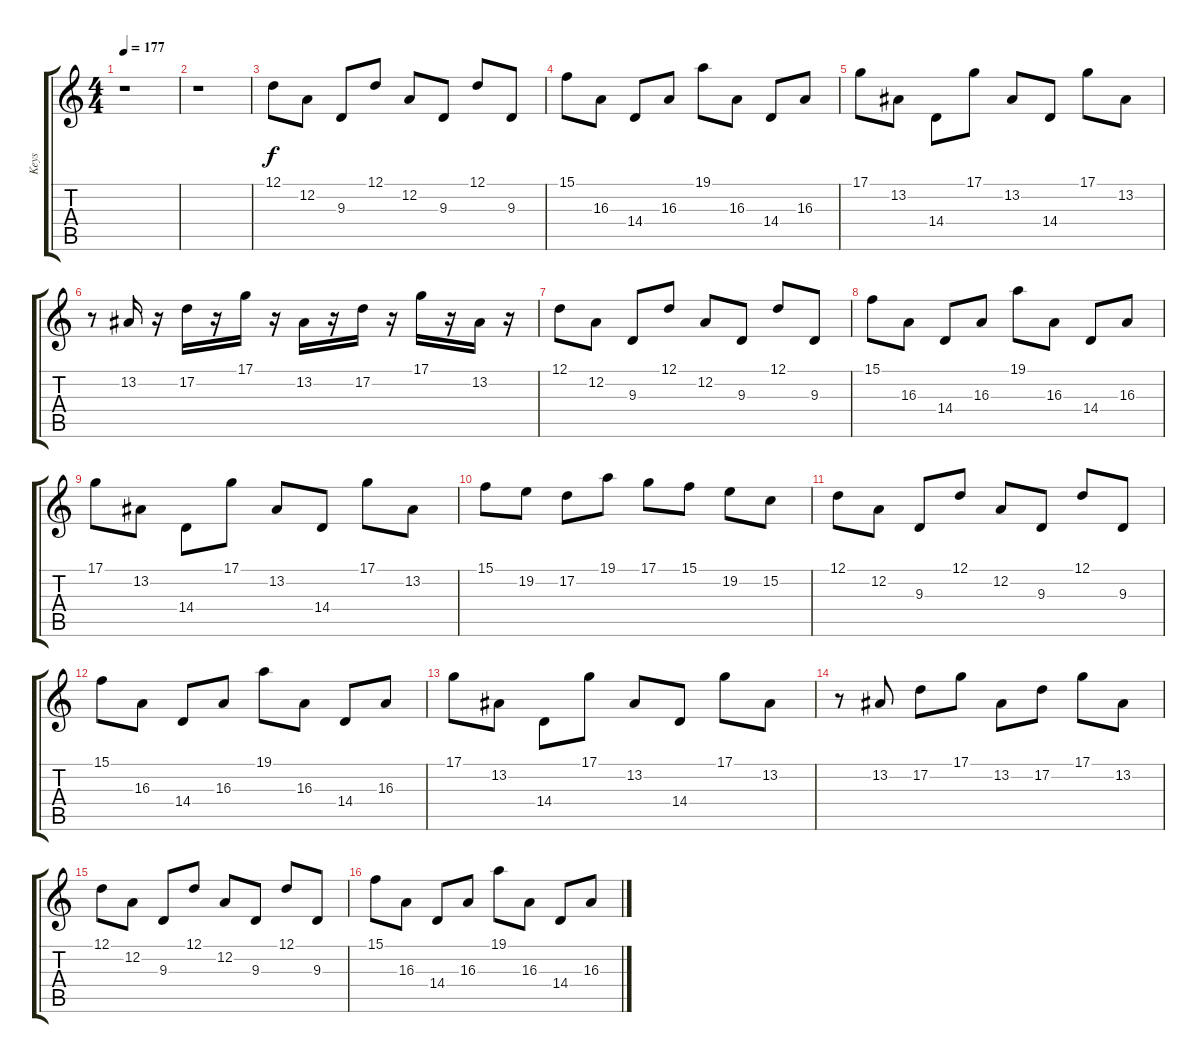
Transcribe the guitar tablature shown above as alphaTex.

\track ("Keys" "Keys") {instrument lead1square}
\staff {score tabs}
\tuning (D4 A3 F3 C3 G2 D2) {hide}
\ts (4 4)
\tempo 177
\clef g2
\ks c
r.1{dy f} |
r.1 |
12.1.8 12.2.8 9.3.8 12.1.8 12.2.8 9.3.8 12.1.8 9.3.8 |
15.1.8 16.3.8 14.4.8 16.3.8 19.1.8 16.3.8 14.4.8 16.3.8 |
17.1.8 13.2.8 14.4.8 17.1.8 13.2.8 14.4.8 17.1.8 13.2.8 |
r.8 13.2.16 r.16 17.2.16 r.16 17.1.16 r.16 13.2.16 r.16 17.2.16 r.16 17.1.16 r.16 13.2.16 r.16 |
12.1.8 12.2.8 9.3.8 12.1.8 12.2.8 9.3.8 12.1.8 9.3.8 |
15.1.8 16.3.8 14.4.8 16.3.8 19.1.8 16.3.8 14.4.8 16.3.8 |
17.1.8 13.2.8 14.4.8 17.1.8 13.2.8 14.4.8 17.1.8 13.2.8 |
15.1.8 19.2.8 17.2.8 19.1.8 17.1.8 15.1.8 19.2.8 15.2.8 |
12.1.8 12.2.8 9.3.8 12.1.8 12.2.8 9.3.8 12.1.8 9.3.8 |
15.1.8 16.3.8 14.4.8 16.3.8 19.1.8 16.3.8 14.4.8 16.3.8 |
17.1.8 13.2.8 14.4.8 17.1.8 13.2.8 14.4.8 17.1.8 13.2.8 |
r.8 13.2.8 17.2.8 17.1.8 13.2.8 17.2.8 17.1.8 13.2.8 |
12.1.8 12.2.8 9.3.8 12.1.8 12.2.8 9.3.8 12.1.8 9.3.8 |
15.1.8 16.3.8 14.4.8 16.3.8 19.1.8 16.3.8 14.4.8 16.3.8
